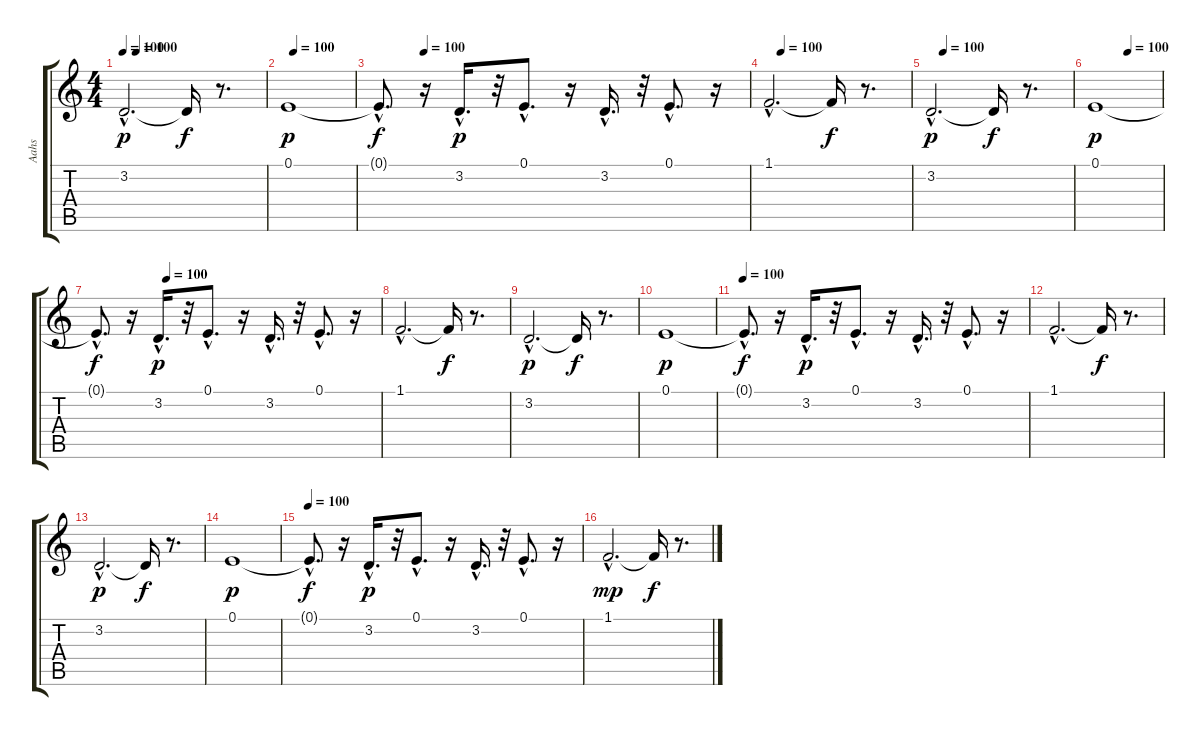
\track ("Aahs" "Aahs") {instrument choiraahs}
\staff {score tabs}
\tuning (E4 B3 G3 D3 A2 E2) {hide}
\ts (4 4)
\tempo 100
\tempo (100 0.09375)
\clef g2
\ks c
3.2{hac}.2{d dy p} 3.2{t}.16{dy f} r.8{d} |
\tempo (100 0.09375)
0.1.1{dy p} |
\tempo (100 0.125)
0.1{hac t}.8{d dy f} r.16 3.2{hac}.16{d dy p} r.32 0.1{hac}.8{d} r.16 3.2{hac}.16{d} r.32 0.1{hac}.8{d} r.16 |
\tempo (100 0.09375)
1.1{hac}.2{d} 1.1{t}.16{dy f} r.8{d} |
\tempo (100 0.09375)
3.2{hac}.2{d dy p} 3.2{t}.16{dy f} r.8{d} |
\tempo (100 0.5)
0.1.1{dy p} |
\tempo (100 0.25)
0.1{hac t}.8{d dy f} r.16 3.2{hac}.16{d dy p} r.32 0.1{hac}.8{d} r.16 3.2{hac}.16{d} r.32 0.1{hac}.8{d} r.16 |
1.1{hac}.2{d} 1.1{t}.16{dy f} r.8{d} |
3.2{hac}.2{d dy p} 3.2{t}.16{dy f} r.8{d} |
0.1.1{dy p} |
\tempo 100
0.1{hac t}.8{d dy f} r.16 3.2{hac}.16{d dy p} r.32 0.1{hac}.8{d} r.16 3.2{hac}.16{d} r.32 0.1{hac}.8{d} r.16 |
1.1{hac}.2{d} 1.1{t}.16{dy f} r.8{d} |
3.2{hac}.2{d dy p} 3.2{t}.16{dy f} r.8{d} |
0.1.1{dy p} |
\tempo 100
0.1{hac t}.8{d dy f} r.16 3.2{hac}.16{d dy p} r.32 0.1{hac}.8{d} r.16 3.2{hac}.16{d} r.32 0.1{hac}.8{d} r.16 |
1.1{hac}.2{d dy mp} 1.1{t}.16{dy f} r.8{d}
